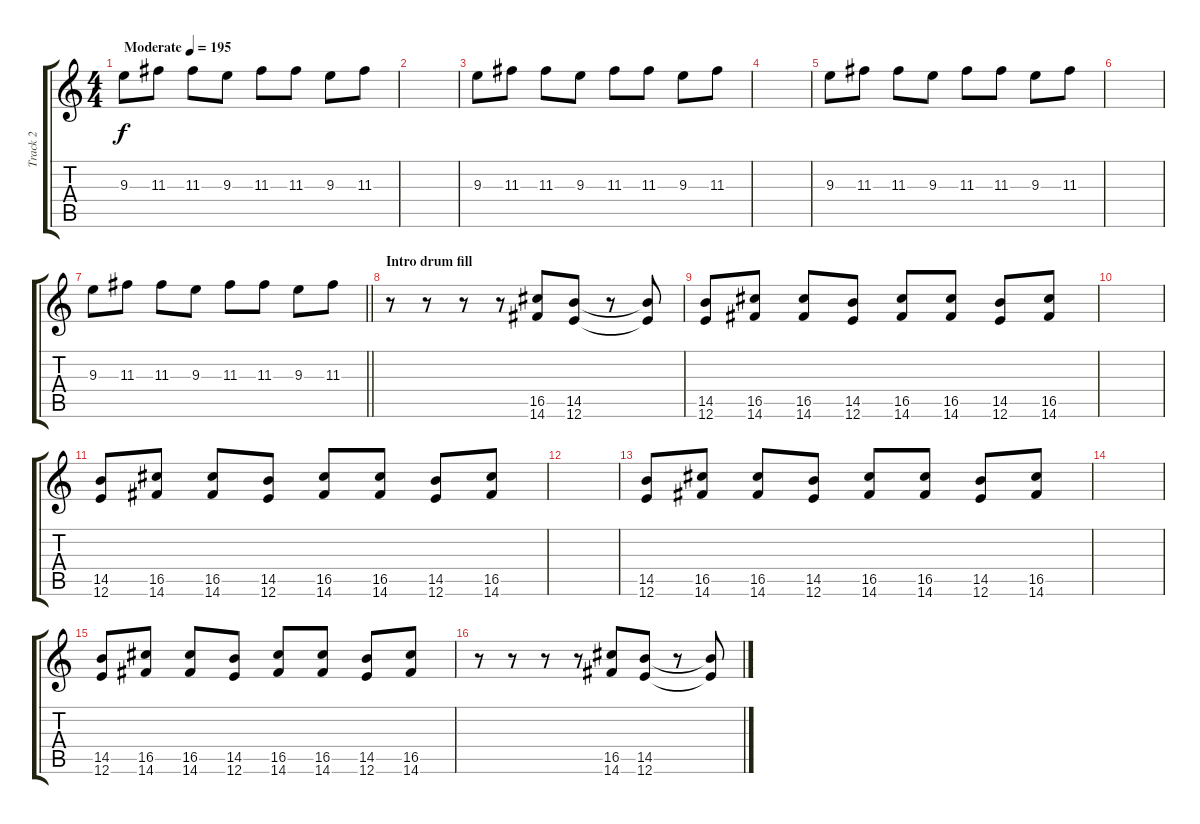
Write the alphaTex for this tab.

\track ("Track 2" "Track 2") {instrument overdrivenguitar}
\staff {score tabs}
\tuning (E4 B3 G3 D3 A2 E2) {hide}
\ts (4 4)
\tempo (195 "Moderate")
\clef g2
\ks c
9.3.8{dy f instrument overdrivenguitar} 11.3.8 11.3.8 9.3.8 11.3.8 11.3.8 9.3.8 11.3.8 |
|
9.3.8 11.3.8 11.3.8 9.3.8 11.3.8 11.3.8 9.3.8 11.3.8 |
|
9.3.8 11.3.8 11.3.8 9.3.8 11.3.8 11.3.8 9.3.8 11.3.8 |
|
\barLineRight lightlight
9.3.8 11.3.8 11.3.8 9.3.8 11.3.8 11.3.8 9.3.8 11.3.8 |
\section ("" "Intro drum fill")
r.8 r.8 r.8 r.8 (16.5 14.6).8 (14.5 12.6).8 r.8 (14.5{t} 12.6{t}).8 |
(14.5 12.6).8 (16.5 14.6).8 (16.5 14.6).8 (14.5 12.6).8 (16.5 14.6).8 (16.5 14.6).8 (14.5 12.6).8 (16.5 14.6).8 |
|
(14.5 12.6).8 (16.5 14.6).8 (16.5 14.6).8 (14.5 12.6).8 (16.5 14.6).8 (16.5 14.6).8 (14.5 12.6).8 (16.5 14.6).8 |
|
(14.5 12.6).8 (16.5 14.6).8 (16.5 14.6).8 (14.5 12.6).8 (16.5 14.6).8 (16.5 14.6).8 (14.5 12.6).8 (16.5 14.6).8 |
|
(14.5 12.6).8 (16.5 14.6).8 (16.5 14.6).8 (14.5 12.6).8 (16.5 14.6).8 (16.5 14.6).8 (14.5 12.6).8 (16.5 14.6).8 |
r.8 r.8 r.8 r.8 (16.5 14.6).8 (14.5 12.6).8 r.8 (14.5{t} 12.6{t}).8
